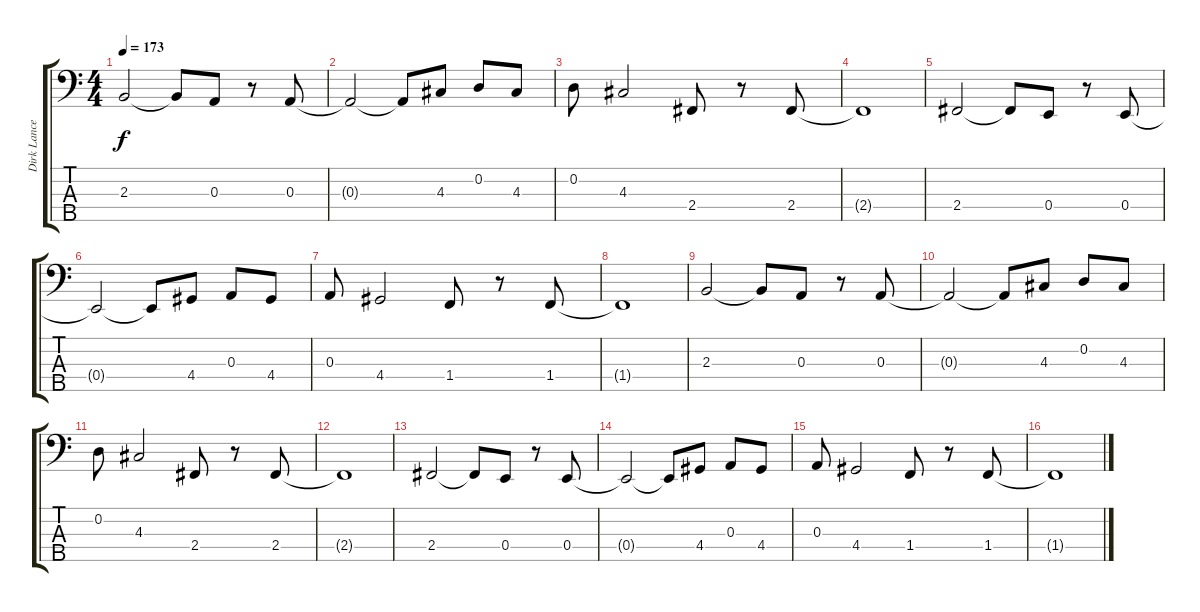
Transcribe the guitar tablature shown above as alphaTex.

\track ("Dirk Lance-Bass" "Dirk Lance") {instrument electricbassfinger}
\staff {score tabs}
\tuning (G2 D2 A1 E1 B0) {hide}
\ts (4 4)
\tempo 173
\clef f4
\ks c
2.3.2{dy f} 2.3{t}.8 0.3.8 r.8 0.3.8 |
0.3{t}.2 0.3{t}.8 4.3.8 0.2.8 4.3.8 |
0.2.8 4.3.2 2.4.8 r.8 2.4.8 |
2.4{t}.1 |
2.4.2 2.4{t}.8 0.4.8 r.8 0.4.8 |
0.4{t}.2 0.4{t}.8 4.4.8 0.3.8 4.4.8 |
0.3.8 4.4.2 1.4.8 r.8 1.4.8 |
1.4{t}.1 |
2.3.2 2.3{t}.8 0.3.8 r.8 0.3.8 |
0.3{t}.2 0.3{t}.8 4.3.8 0.2.8 4.3.8 |
0.2.8 4.3.2 2.4.8 r.8 2.4.8 |
2.4{t}.1 |
2.4.2 2.4{t}.8 0.4.8 r.8 0.4.8 |
0.4{t}.2 0.4{t}.8 4.4.8 0.3.8 4.4.8 |
0.3.8 4.4.2 1.4.8 r.8 1.4.8 |
1.4{t}.1
